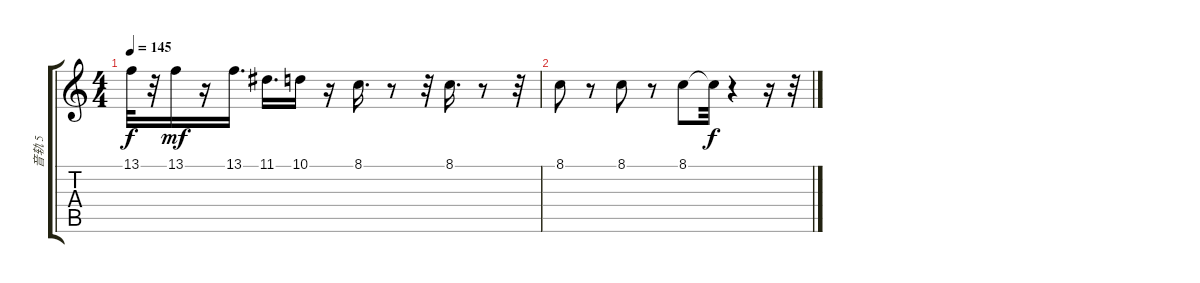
\track ("音轨 5" "音轨 5") {solo instrument lead2sawtooth}
\staff {score tabs}
\tuning (E4 B3 G3 D3 A2 E2) {hide}
\ts (4 4)
\tempo 145
\clef g2
\ks c
13.1{t}.32{dy f} r.32 13.1.16{dy mf} r.16 13.1.16{d} 11.1.16{d} 10.1.16 r.16 8.1.16{d} r.8 r.32 8.1.16{d} r.8 r.32 |
8.1.8 r.8 8.1.8 r.8 8.1.8 8.1{t}.32{dy f} r.4 r.16 r.32
